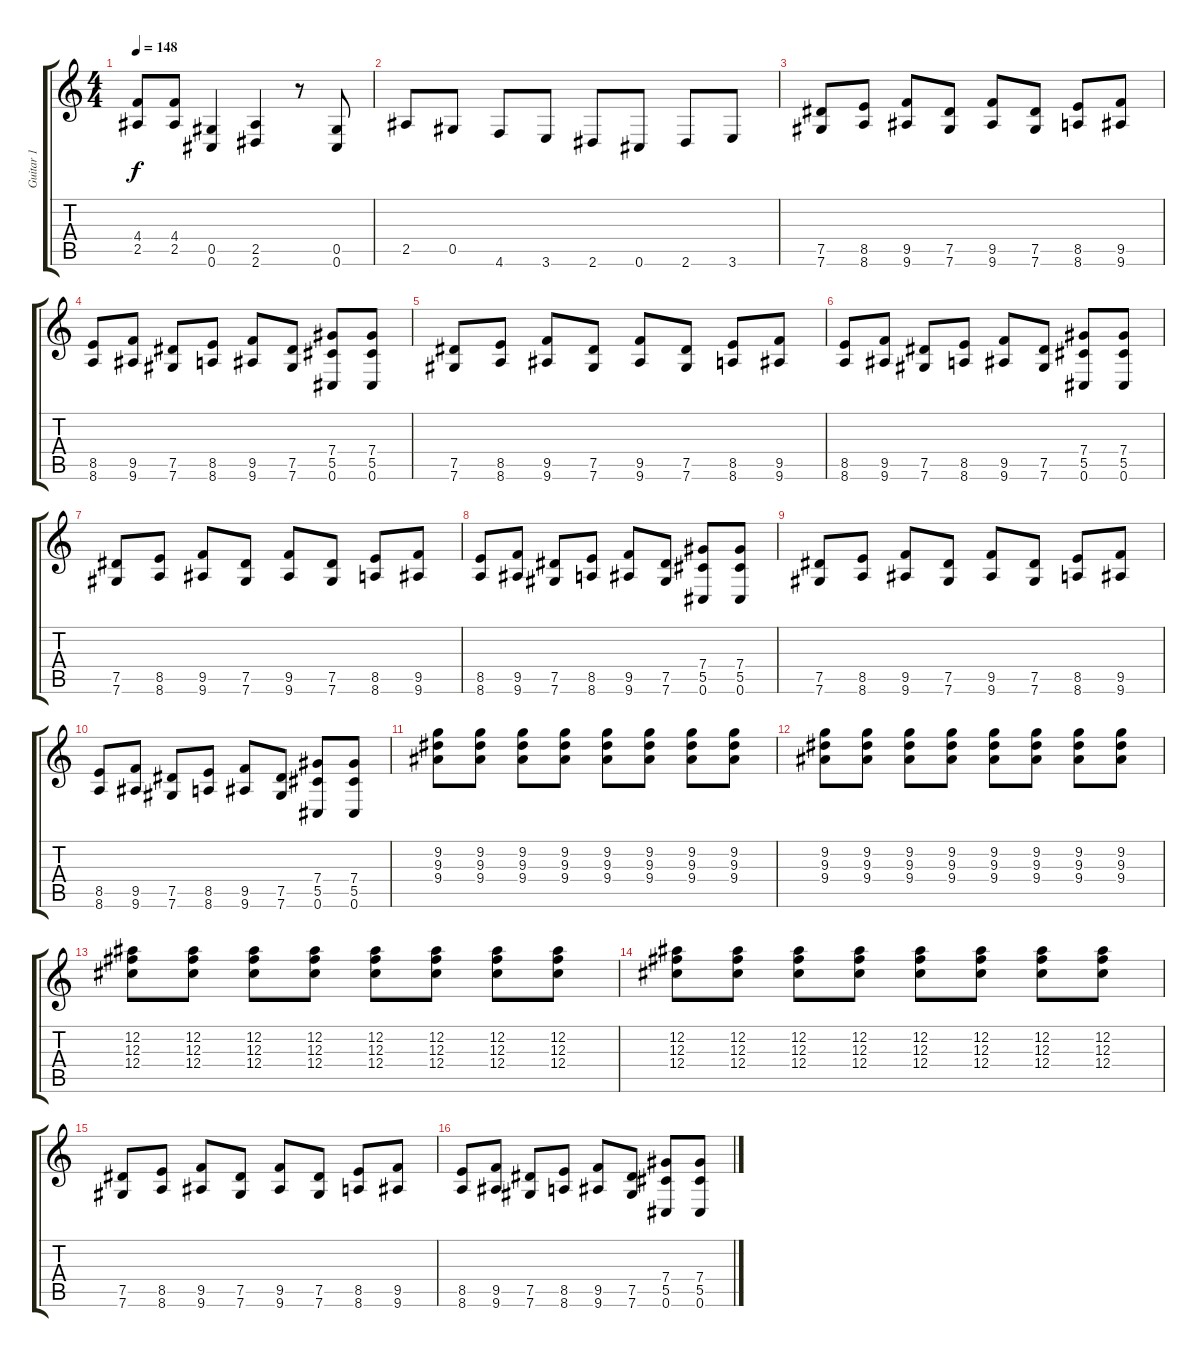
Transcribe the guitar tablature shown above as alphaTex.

\track ("Guitar 1" "Guitar 1") {instrument overdrivenguitar}
\staff {score tabs}
\tuning (Eb4 Bb3 Gb3 Db3 Ab2 Db2) {hide}
\ts (4 4)
\tempo 148
\clef g2
\ks c
(4.4 2.5).8{dy f} (4.4 2.5).8 (0.5 0.6).4 (2.5 2.6).4 r.8 (0.5 0.6).8 |
2.5.8 0.5.8 4.6.8 3.6.8 2.6.8 0.6.8 2.6.8 3.6.8 |
(7.5 7.6).8 (8.5 8.6).8 (9.5 9.6).8 (7.5 7.6).8 (9.5 9.6).8 (7.5 7.6).8 (8.5 8.6).8 (9.5 9.6).8 |
(8.5 8.6).8 (9.5 9.6).8 (7.5 7.6).8 (8.5 8.6).8 (9.5 9.6).8 (7.5 7.6).8 (7.4 5.5 0.6).8 (7.4 5.5 0.6).8 |
(7.5 7.6).8 (8.5 8.6).8 (9.5 9.6).8 (7.5 7.6).8 (9.5 9.6).8 (7.5 7.6).8 (8.5 8.6).8 (9.5 9.6).8 |
(8.5 8.6).8 (9.5 9.6).8 (7.5 7.6).8 (8.5 8.6).8 (9.5 9.6).8 (7.5 7.6).8 (7.4 5.5 0.6).8 (7.4 5.5 0.6).8 |
(7.5 7.6).8 (8.5 8.6).8 (9.5 9.6).8 (7.5 7.6).8 (9.5 9.6).8 (7.5 7.6).8 (8.5 8.6).8 (9.5 9.6).8 |
(8.5 8.6).8 (9.5 9.6).8 (7.5 7.6).8 (8.5 8.6).8 (9.5 9.6).8 (7.5 7.6).8 (7.4 5.5 0.6).8 (7.4 5.5 0.6).8 |
(7.5 7.6).8 (8.5 8.6).8 (9.5 9.6).8 (7.5 7.6).8 (9.5 9.6).8 (7.5 7.6).8 (8.5 8.6).8 (9.5 9.6).8 |
(8.5 8.6).8 (9.5 9.6).8 (7.5 7.6).8 (8.5 8.6).8 (9.5 9.6).8 (7.5 7.6).8 (7.4 5.5 0.6).8 (7.4 5.5 0.6).8 |
(9.2 9.3 9.4).8 (9.2 9.3 9.4).8 (9.2 9.3 9.4).8 (9.2 9.3 9.4).8 (9.2 9.3 9.4).8 (9.2 9.3 9.4).8 (9.2 9.3 9.4).8 (9.2 9.3 9.4).8 |
(9.2 9.3 9.4).8 (9.2 9.3 9.4).8 (9.2 9.3 9.4).8 (9.2 9.3 9.4).8 (9.2 9.3 9.4).8 (9.2 9.3 9.4).8 (9.2 9.3 9.4).8 (9.2 9.3 9.4).8 |
(12.2 12.3 12.4).8 (12.2 12.3 12.4).8 (12.2 12.3 12.4).8 (12.2 12.3 12.4).8 (12.2 12.3 12.4).8 (12.2 12.3 12.4).8 (12.2 12.3 12.4).8 (12.2 12.3 12.4).8 |
(12.2 12.3 12.4).8 (12.2 12.3 12.4).8 (12.2 12.3 12.4).8 (12.2 12.3 12.4).8 (12.2 12.3 12.4).8 (12.2 12.3 12.4).8 (12.2 12.3 12.4).8 (12.2 12.3 12.4).8 |
(7.5 7.6).8 (8.5 8.6).8 (9.5 9.6).8 (7.5 7.6).8 (9.5 9.6).8 (7.5 7.6).8 (8.5 8.6).8 (9.5 9.6).8 |
(8.5 8.6).8 (9.5 9.6).8 (7.5 7.6).8 (8.5 8.6).8 (9.5 9.6).8 (7.5 7.6).8 (7.4 5.5 0.6).8 (7.4 5.5 0.6).8
